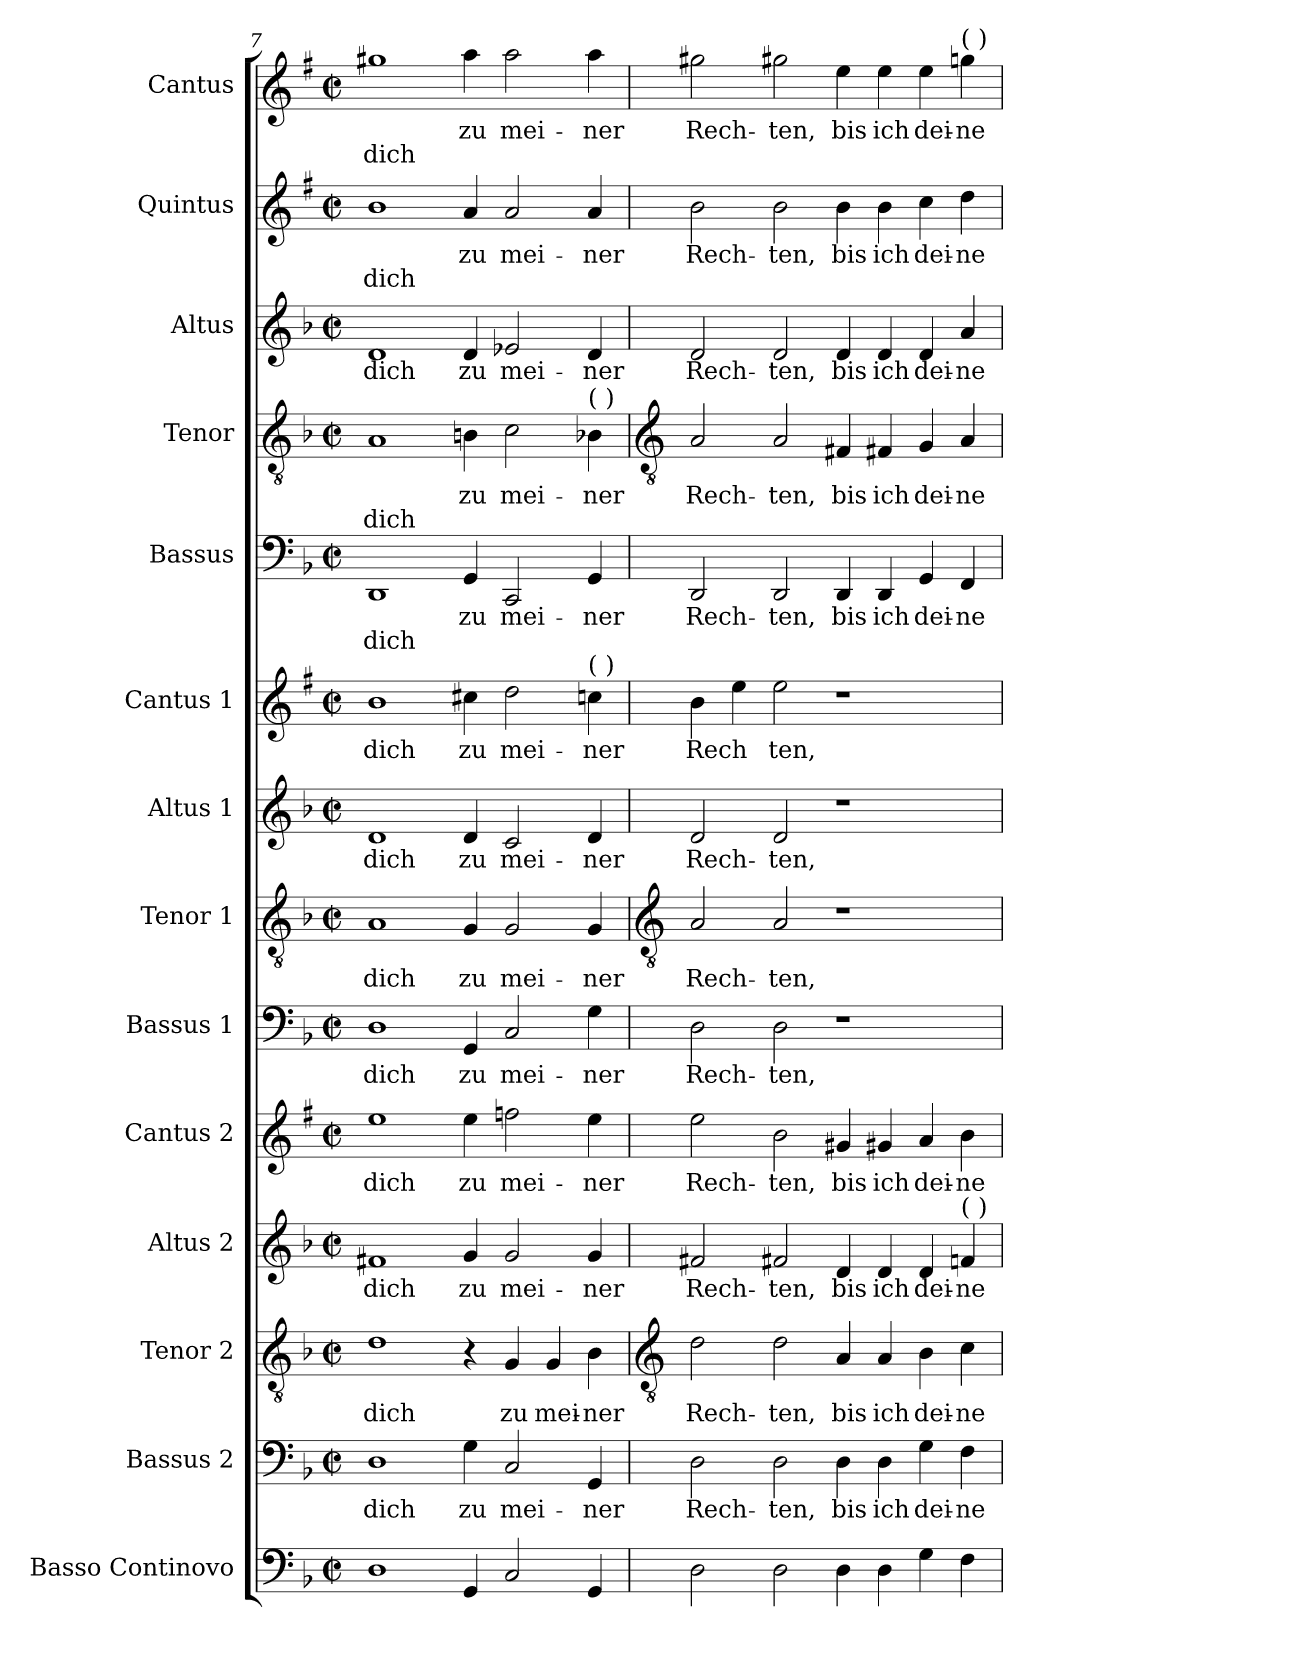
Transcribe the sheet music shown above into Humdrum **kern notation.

**kern	**kern	**text	**kern	**text	**kern	**text	**kern	**text	**kern	**text	**kern	**text	**kern	**text	**kern	**text	**kern	**text	**text	**kern	**text	**text	**kern	**text	**kern	**text	**text	**kern	**text	**text
*part14	*part13	*part13	*part12	*part12	*part11	*part11	*part10	*part10	*part9	*part9	*part8	*part8	*part7	*part7	*part6	*part6	*part5	*part5	*part5	*part4	*part4	*part4	*part3	*part3	*part2	*part2	*part2	*part1	*part1	*part1
*staff14	*staff13	*staff13	*staff12	*staff12	*staff11	*staff11	*staff10	*staff10	*staff9	*staff9	*staff8	*staff8	*staff7	*staff7	*staff6	*staff6	*staff5	*staff5	*staff5	*staff4	*staff4	*staff4	*staff3	*staff3	*staff2	*staff2	*staff2	*staff1	*staff1	*staff1
*I"Basso Continovo	*I"Bassus 2	*	*I"Tenor 2	*	*I"Altus 2	*	*I"Cantus 2	*	*I"Bassus 1	*	*I"Tenor 1	*	*I"Altus 1	*	*I"Cantus 1	*	*I"Bassus	*	*	*I"Tenor	*	*	*I"Altus	*	*I"Quintus	*	*	*I"Cantus	*	*
*I'Basso Continovo	*I'Bassus 2	*	*I'Tenor 2	*	*I'Altus 2	*	*I'Cantus 2	*	*I'Bassus 1	*	*I'Tenor 1	*	*I'Altus 1	*	*I'Cantus 1	*	*I'Bassus	*	*	*I'Tenor	*	*	*I'Altus	*	*I'Quintus	*	*	*I'Cantus	*	*
*clefF4	*clefF4	*	*clefGv2	*	*clefG2	*	*clefG2	*	*clefF4	*	*clefGv2	*	*clefG2	*	*clefG2	*	*clefF4	*	*	*clefGv2	*	*	*clefG2	*	*clefG2	*	*	*clefG2	*	*
*	*	*	*	*	*	*	*ITrd1c2	*	*	*	*	*	*	*	*ITrd1c2	*	*	*	*	*	*	*	*	*	*ITrd1c2	*	*	*ITrd1c2	*	*
*k[b-]	*k[b-]	*	*k[b-]	*	*k[b-]	*	*k[b-]	*	*k[b-]	*	*k[b-]	*	*k[b-]	*	*k[b-]	*	*k[b-]	*	*	*k[b-]	*	*	*k[b-]	*	*k[b-]	*	*	*k[b-]	*	*
*F:	*F:	*	*F:	*	*F:	*	*F:	*	*F:	*	*F:	*	*F:	*	*F:	*	*F:	*	*	*F:	*	*	*F:	*	*F:	*	*	*F:	*	*
*M4/2	*M4/2	*	*M4/2	*	*M4/2	*	*M4/2	*	*M4/2	*	*M4/2	*	*M4/2	*	*M4/2	*	*M4/2	*	*	*M4/2	*	*	*M4/2	*	*M4/2	*	*	*M4/2	*	*
*met(c|)	*met(c|)	*	*met(c|)	*	*met(c|)	*	*met(c|)	*	*met(c|)	*	*met(c|)	*	*met(c|)	*	*met(c|)	*	*met(c|)	*	*	*met(c|)	*	*	*met(c|)	*	*met(c|)	*	*	*met(c|)	*	*
=7	=7	=7	=7	=7	=7	=7	=7	=7	=7	=7	=7	=7	=7	=7	=7	=7	=7	=7	=7	=7	=7	=7	=7	=7	=7	=7	=7	=7	=7	=7
!	!	!LO:LY:b	!	!LO:LY:b	!	!LO:LY:b	!	!LO:LY:b	!	!LO:LY:b	!	!LO:LY:b	!	!LO:LY:b	!	!LO:LY:b	!	!	!LO:LY:b	!	!	!LO:LY:b	!	!LO:LY:b	!	!	!LO:LY:b	!	!	!LO:LY:b
1D	1D	dich	1d	dich	1f#X	dich	1dd	dich	1D	dich	1A	dich	1d	dich	1a	dich	1DD	.	dich	1A	.	dich	1d	dich	1a	.	dich	1ff#X	.	dich
!	!	!LO:LY:b	!	!	!	!LO:LY:b	!	!LO:LY:b	!	!LO:LY:b	!	!LO:LY:b	!	!LO:LY:b	!	!LO:LY:b	!	!LO:LY:b	!	!	!LO:LY:b	!	!	!LO:LY:b	!	!LO:LY:b	!	!	!LO:LY:b	!
4GG	4G	zu	4r	.	4g	zu	4dd	zu	4GG	zu	4G	zu	4d	zu	4bn	zu	4GG	zu	.	4B	zu	.	4d	zu	4g	zu	.	4gg	zu	.
!	!	!LO:LY:b	!	!LO:LY:b	!	!LO:LY:b	!	!LO:LY:b	!	!LO:LY:b	!	!LO:LY:b	!	!LO:LY:b	!	!LO:LY:b	!	!LO:LY:b	!	!	!LO:LY:b	!	!	!LO:LY:b	!	!LO:LY:b	!	!	!LO:LY:b	!
2C	2C	mei-	4G	zu	2g	mei-	2ee-X	mei-	2C	mei-	2G	mei-	2c	mei-	2cc	mei-	2CC	mei-	.	2c	mei-	.	2e-X	mei-	2g	mei-	.	2gg	mei-	.
!	!	!	!	!LO:LY:b	!	!	!	!	!	!	!	!	!	!	!	!	!	!	!	!	!	!	!	!	!	!	!	!	!	!
.	.	.	4G	mei-	.	.	.	.	.	.	.	.	.	.	.	.	.	.	.	.	.	.	.	.	.	.	.	.	.	.
!	!	!	!	!	!	!	!	!	!	!	!	!	!	!	!	!	!	!	!	!LO:TX:a:t=(  )	!	!	!	!	!	!	!	!	!	!
!	!	!	!	!	!	!	!	!	!	!	!	!	!	!	!LO:TX:a:t=(  )	!	!	!	!	!	!	!	!	!	!	!	!	!	!	!
!	!	!LO:LY:b	!	!LO:LY:b	!	!LO:LY:b	!	!LO:LY:b	!	!LO:LY:b	!	!LO:LY:b	!	!LO:LY:b	!	!LO:LY:b	!	!LO:LY:b	!	!	!LO:LY:b	!	!	!LO:LY:b	!	!LO:LY:b	!	!	!LO:LY:b	!
4GG	4GG	-ner	4B-	-ner	4g	-ner	4dd	-ner	4G	-ner	4G	-ner	4d	-ner	4b-	-ner	4GG	-ner	.	4B-	-ner	.	4d	-ner	4g	-ner	.	4gg	-ner	.
!!LO:LB:g=z
=8	=8	=8	=8	=8	=8	=8	=8	=8	=8	=8	=8	=8	=8	=8	=8	=8	=8	=8	=8	=8	=8	=8	=8	=8	=8	=8	=8	=8	=8	=8
*	*	*	*clefGv2	*	*	*	*	*	*	*	*clefGv2	*	*	*	*	*	*	*	*	*clefGv2	*	*	*	*	*	*	*	*	*	*
!	!	!LO:LY:b	!	!LO:LY:b	!	!LO:LY:b	!	!LO:LY:b	!	!LO:LY:b	!	!LO:LY:b	!	!LO:LY:b	!	!LO:LY:b	!	!LO:LY:b	!	!	!LO:LY:b	!	!	!LO:LY:b	!	!LO:LY:b	!	!	!LO:LY:b	!
2D	2D	Rech-	2d	Rech-	2f#X	Rech-	2dd	Rech-	2D	Rech-	2A	Rech-	2d	Rech-	4a	Rech	2DD	Rech-	.	2A	Rech-	.	2d	Rech-	2a	Rech-	.	2ff#X	Rech-	.
.	.	.	.	.	.	.	.	.	.	.	.	.	.	.	4dd	.	.	.	.	.	.	.	.	.	.	.	.	.	.	.
!	!	!LO:LY:b	!	!LO:LY:b	!	!LO:LY:b	!	!LO:LY:b	!	!LO:LY:b	!	!LO:LY:b	!	!LO:LY:b	!	!LO:LY:b	!	!LO:LY:b	!	!	!LO:LY:b	!	!	!LO:LY:b	!	!LO:LY:b	!	!	!LO:LY:b	!
2D	2D	-ten,	2d	-ten,	2f#X	-ten,	2a	-ten,	2D	-ten,	2A	-ten,	2d	-ten,	2dd	ten,	2DD	-ten,	.	2A	-ten,	.	2d	-ten,	2a	-ten,	.	2ff#X	-ten,	.
!	!	!LO:LY:b	!	!LO:LY:b	!	!LO:LY:b	!	!LO:LY:b	!	!	!	!	!	!	!	!	!	!LO:LY:b	!	!	!LO:LY:b	!	!	!LO:LY:b	!	!LO:LY:b	!	!	!LO:LY:b	!
4D	4D	bis	4A	bis	4d	bis	4f#X	bis	1r	.	1r	.	1r	.	1r	.	4DD	bis	.	4F#X	bis	.	4d	bis	4a	bis	.	4dd	bis	.
!	!	!LO:LY:b	!	!LO:LY:b	!	!LO:LY:b	!	!LO:LY:b	!	!	!	!	!	!	!	!	!	!LO:LY:b	!	!	!LO:LY:b	!	!	!LO:LY:b	!	!LO:LY:b	!	!	!LO:LY:b	!
4D	4D	ich	4A	ich	4d	ich	4f#X	ich	.	.	.	.	.	.	.	.	4DD	ich	.	4F#X	ich	.	4d	ich	4a	ich	.	4dd	ich	.
!	!	!LO:LY:b	!	!LO:LY:b	!	!LO:LY:b	!	!LO:LY:b	!	!	!	!	!	!	!	!	!	!LO:LY:b	!	!	!LO:LY:b	!	!	!LO:LY:b	!	!LO:LY:b	!	!	!LO:LY:b	!
4G	4G	dei-	4B-	dei-	4d	dei-	4g	dei-	.	.	.	.	.	.	.	.	4GG	dei-	.	4G	dei-	.	4d	dei-	4b-	dei-	.	4dd	dei-	.
!	!	!	!	!	!	!	!	!	!	!	!	!	!	!	!	!	!	!	!	!	!	!	!	!	!	!	!	!LO:TX:a:t=(  )	!	!
!	!	!	!	!	!LO:TX:a:t=(  )	!	!	!	!	!	!	!	!	!	!	!	!	!	!	!	!	!	!	!	!	!	!	!	!	!
!	!	!LO:LY:b	!	!LO:LY:b	!	!LO:LY:b	!	!LO:LY:b	!	!	!	!	!	!	!	!	!	!LO:LY:b	!	!	!LO:LY:b	!	!	!LO:LY:b	!	!LO:LY:b	!	!	!LO:LY:b	!
4F	4F	-ne	4c	-ne	4f	-ne	4a	-ne	.	.	.	.	.	.	.	.	4FF	-ne	.	4A	-ne	.	4a	-ne	4cc	-ne	.	4ff	-ne	.
=	=	=	=	=	=	=	=	=	=	=	=	=	=	=	=	=	=	=	=	=	=	=	=	=	=	=	=	=	=	=
*-	*-	*-	*-	*-	*-	*-	*-	*-	*-	*-	*-	*-	*-	*-	*-	*-	*-	*-	*-	*-	*-	*-	*-	*-	*-	*-	*-	*-	*-	*-
